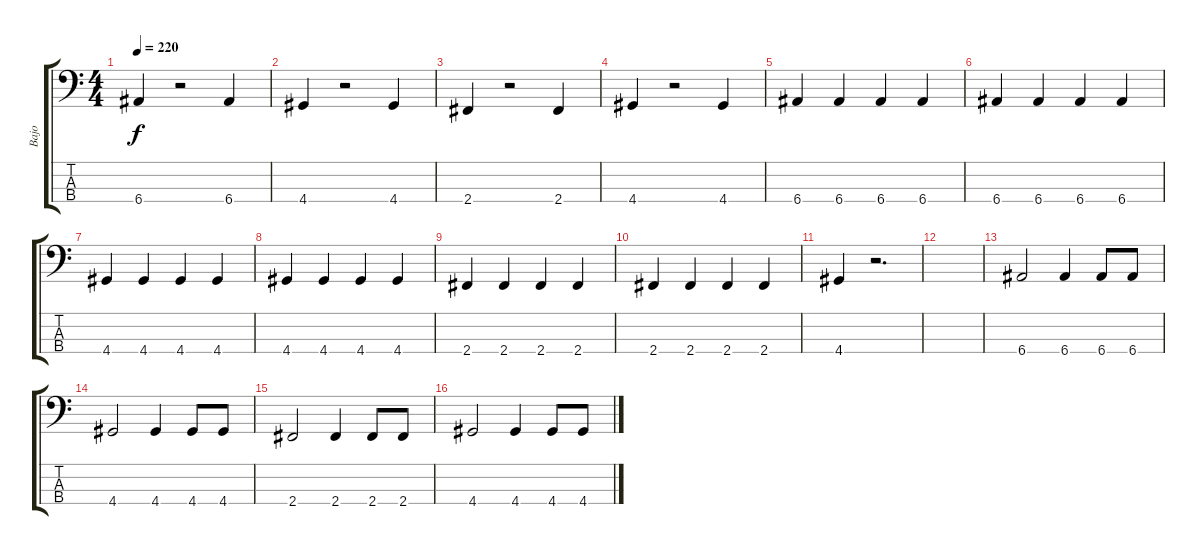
\track ("Bajo" "Bajo") {instrument electricbassfinger}
\staff {score tabs}
\tuning (G2 D2 A1 E1) {hide}
\ts (4 4)
\tempo 220
\clef f4
\ks c
6.4.4{dy f} r.2 6.4.4 |
4.4.4 r.2 4.4.4 |
2.4.4 r.2 2.4.4 |
4.4.4 r.2 4.4.4 |
6.4.4 6.4.4 6.4.4 6.4.4 |
6.4.4 6.4.4 6.4.4 6.4.4 |
4.4.4 4.4.4 4.4.4 4.4.4 |
4.4.4 4.4.4 4.4.4 4.4.4 |
2.4.4 2.4.4 2.4.4 2.4.4 |
2.4.4 2.4.4 2.4.4 2.4.4 |
4.4.4 r.2{d} |
|
6.4.2 6.4.4 6.4.8 6.4.8 |
4.4.2 4.4.4 4.4.8 4.4.8 |
2.4.2 2.4.4 2.4.8 2.4.8 |
4.4.2 4.4.4 4.4.8 4.4.8
